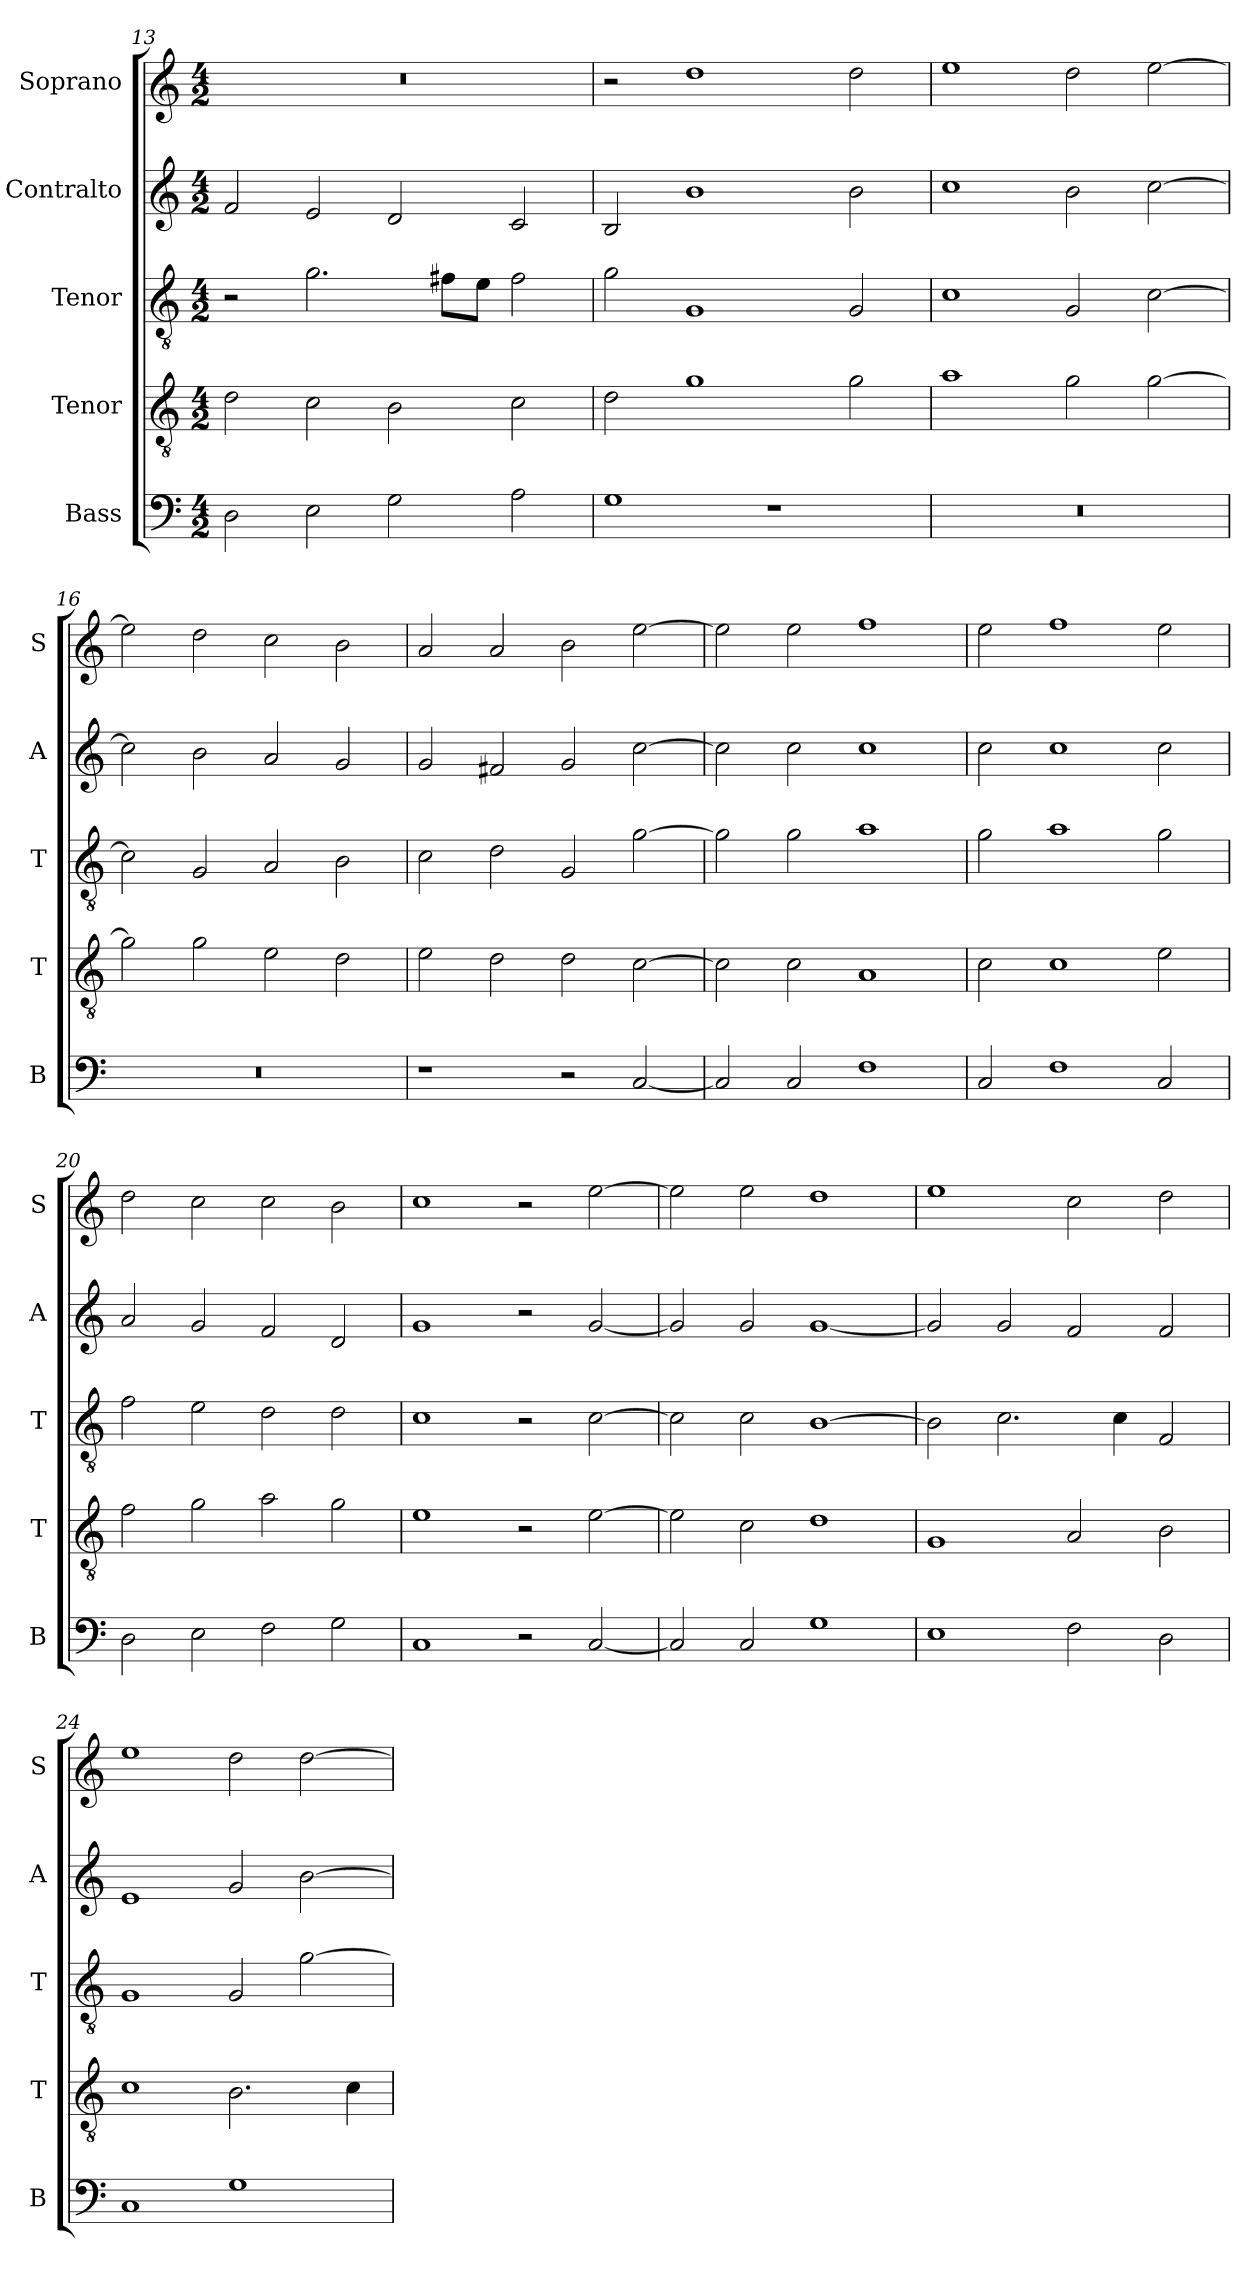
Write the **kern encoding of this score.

**kern	**kern	**kern	**kern	**kern
*part5	*part4	*part3	*part2	*part1
*staff5	*staff4	*staff3	*staff2	*staff1
*I"Bass	*I"Tenor	*I"Tenor	*I"Contralto	*I"Soprano
*I'B	*I'T	*I'T	*I'A	*I'S
*clefF4	*clefGv2	*clefGv2	*clefG2	*clefG2
*k[]	*k[]	*k[]	*k[]	*k[]
*G:mix	*G:mix	*G:mix	*G:mix	*G:mix
*M4/2	*M4/2	*M4/2	*M4/2	*M4/2
=13	=13	=13	=13	=13
2D	2d	2r	2f	0r
2E	2c	2.g	2e	.
2G	2B	.	2d	.
.	.	8f#X\L	.	.
.	.	8e\J	.	.
2A	2c	2f#	2c	.
=14	=14	=14	=14	=14
1G	2d	2g	2B	2r
.	1g	1G	1b	1dd
1r	.	.	.	.
.	2g	2G	2b	2dd
=15	=15	=15	=15	=15
0r	1a	1c	1cc	1ee
.	2g	2G	2b	2dd
.	[2g	[2c	[2cc	[2ee
=16	=16	=16	=16	=16
0r	2g]	2c]	2cc]	2ee]
.	2g	2G	2b	2dd
.	2e	2A	2a	2cc
.	2d	2B	2g	2b
=17	=17	=17	=17	=17
1r	2e	2c	2g	2a
.	2d	2d	2f#X	2a
2r	2d	2G	2g	2b
[2C	[2c	[2g	[2cc	[2ee
=18	=18	=18	=18	=18
2C]	2c]	2g]	2cc]	2ee]
2C	2c	2g	2cc	2ee
1F	1A	1a	1cc	1ff
=19	=19	=19	=19	=19
2C	2c	2g	2cc	2ee
1F	1c	1a	1cc	1ff
2C	2e	2g	2cc	2ee
=20	=20	=20	=20	=20
2D	2f	2f	2a	2dd
2E	2g	2e	2g	2cc
2F	2a	2d	2f	2cc
2G	2g	2d	2d	2b
=21	=21	=21	=21	=21
1C	1e	1c	1g	1cc
2r	2r	2r	2r	2r
[2C	[2e	[2c	[2g	[2ee
=22	=22	=22	=22	=22
2C]	2e]	2c]	2g]	2ee]
2C	2c	2c	2g	2ee
1G	1d	[1B	[1g	1dd
=23	=23	=23	=23	=23
1E	1G	2B]	2g]	1ee
.	.	2.c	2g	.
2F	2A	.	2f	2cc
.	.	4c	.	.
2D	2B	2F	2f	2dd
=24	=24	=24	=24	=24
1C	1c	1G	1e	1ee
1G	2.B	2G	2g	2dd
.	.	[2g	[2b	[2dd
.	4c	.	.	.
=	=	=	=	=
*-	*-	*-	*-	*-
